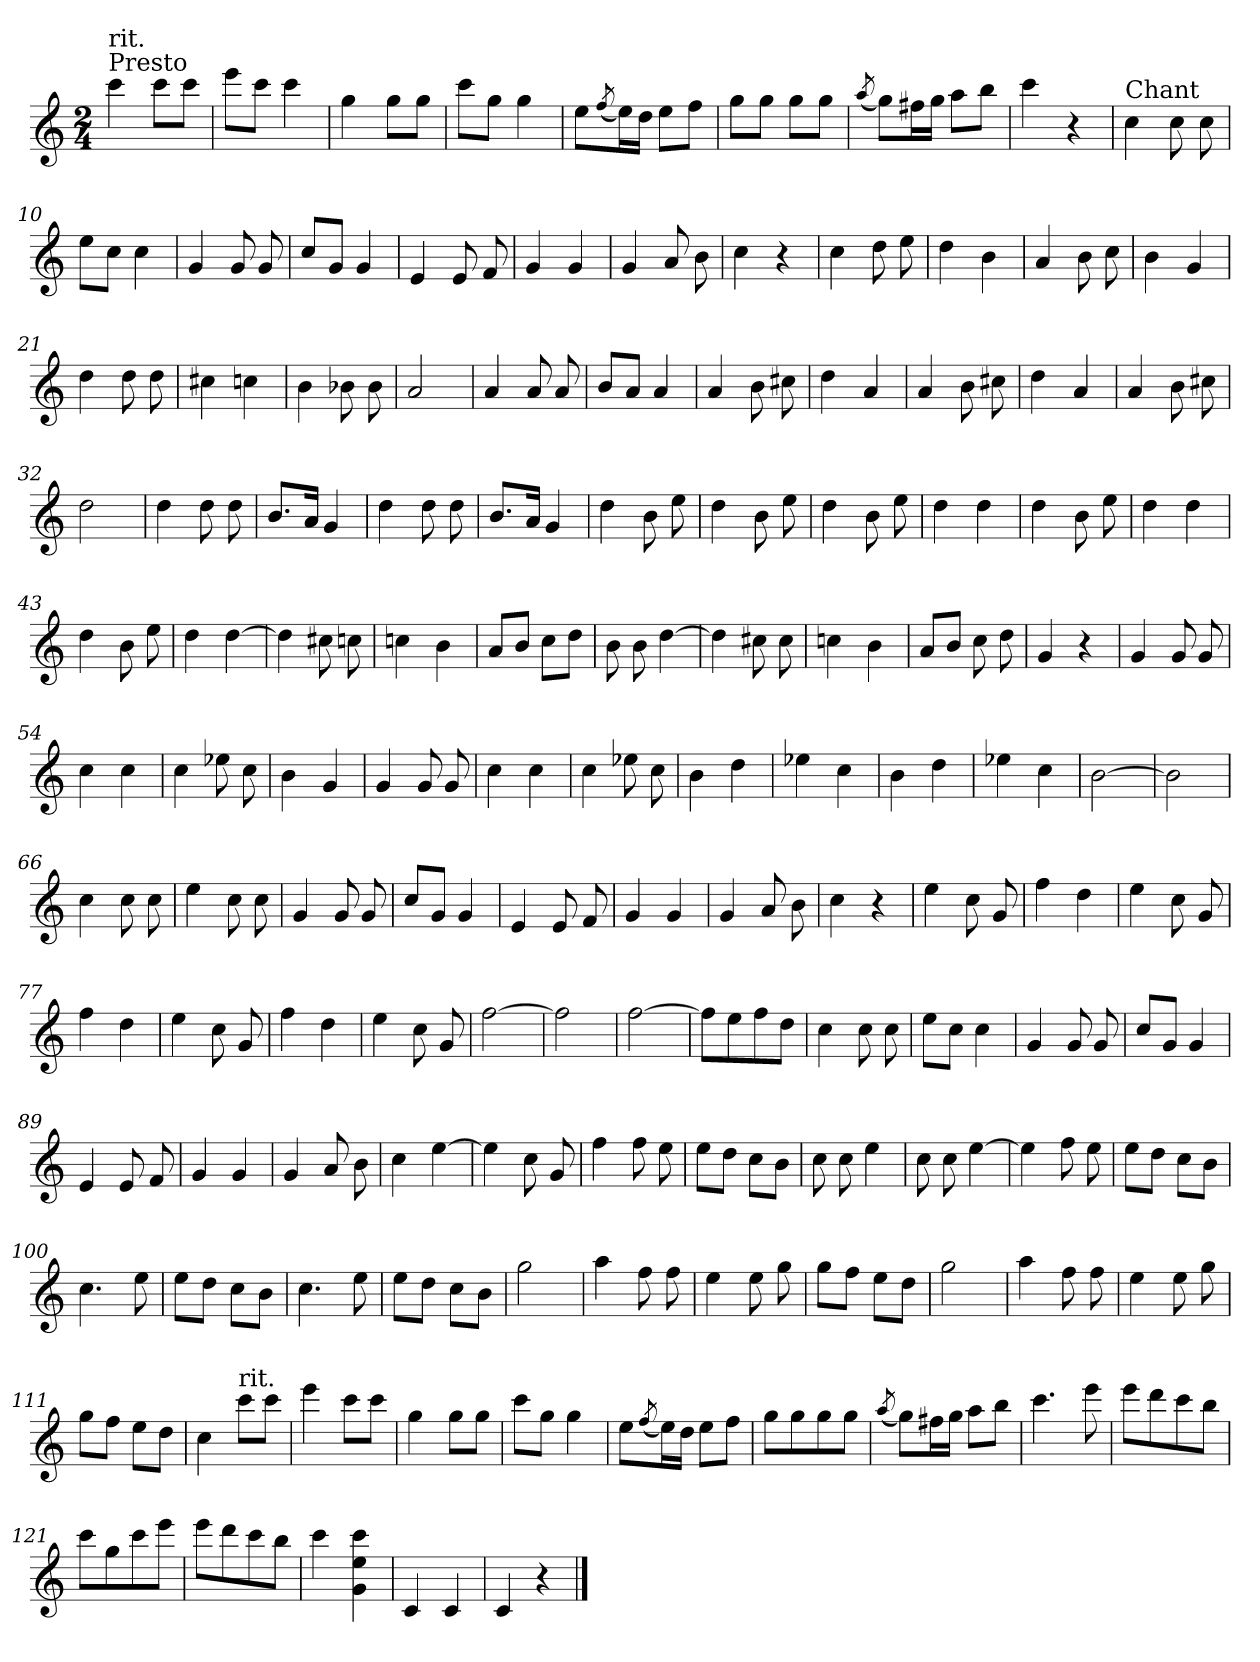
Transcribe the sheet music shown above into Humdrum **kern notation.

**kern
*part1
*staff1
*clefG2
*k[]
*C:
*M2/4
=1
!LO:TX:a:t=Presto
!LO:TX:a:t=rit.
4ccc\
8ccc\L
8ccc\J
=2
8eee\L
8ccc\J
4ccc\
=3
4gg\
8gg\L
8gg\J
=4
8ccc\L
8gg\J
4gg\
=5
8ee\L
(<8qff/
16ee\L)
16dd\JJ
8ee\L
8ff\J
=6
8gg\L
8gg\J
8gg\L
8gg\J
=7
(<8qaa/
8gg\L)
16ff#X\L
16gg\JJ
8aa\L
8bb\J
=8
4ccc\
4r
!!LO:LB:g=z
=9
!LO:TX:a:t=Chant
4cc\
8cc\
8cc\
=10
8ee\L
8cc\J
4cc\
=11
4g/
8g/
8g/
=12
8cc/L
8g/J
4g/
=13
4e/
8e/
8f/
=14
4g/
4g/
=15
4g/
8a/
8b\
=16
4cc\
4r
=17
4cc\
8dd\
8ee\
=18
4dd\
4b\
!!LO:LB:g=z
=19
4a/
8b\
8cc\
=20
4b\
4g/
=21
4dd\
8dd\
8dd\
=22
4cc#X\
4ccn\
=23
4b\
8b-X\
8b-\
=24
2a/
=25
4a/
8a/
8a/
=26
8b/L
8a/J
4a/
=27
4a/
8b\
8cc#X\
=28
4dd\
4a/
=29
4a/
8b\
8cc#X\
!!LO:LB:g=z
=30
4dd\
4a/
=31
4a/
8b\
8cc#X\
=32
2dd\
=33
4dd\
8dd\
8dd\
=34
8.b/L
16a/Jk
4g/
=35
4dd\
8dd\
8dd\
=36
8.b/L
16a/Jk
4g/
=37
4dd\
8b\
8ee\
=38
4dd\
8b\
8ee\
=39
4dd\
8b\
8ee\
=40
4dd\
4dd\
!!LO:LB:g=z
=41
4dd\
8b\
8ee\
=42
4dd\
4dd\
=43
4dd\
8b\
8ee\
=44
4dd\
[4dd\
=45
4dd\]
8cc#X\
8ccn\
=46
4ccn\
4b\
=47
8a/L
8b/J
8cc\L
8dd\J
=48
8b\
8b\
[4dd\
=49
4dd\]
8cc#X\
8cc#\
=50
4ccn\
4b\
!!LO:LB:g=z
=51
8a/L
8b/J
8cc\
8dd\
=52
4g/
4r
=53
4g/
8g/
8g/
=54
4cc\
4cc\
=55
4cc\
8ee-X\
8cc\
=56
4b\
4g/
=57
4g/
8g/
8g/
=58
4cc\
4cc\
=59
4cc\
8ee-X\
8cc\
=60
4b\
4dd\
=61
4ee-X\
4cc\
!!LO:LB:g=z
=62
4b\
4dd\
=63
4ee-X\
4cc\
=64
[2b\
=65
2b\]
=66
4cc\
8cc\
8cc\
=67
4ee\
8cc\
8cc\
=68
4g/
8g/
8g/
=69
8cc/L
8g/J
4g/
=70
4e/
8e/
8f/
=71
4g/
4g/
=72
4g/
8a/
8b\
!!LO:LB:g=z
=73
4cc\
4r
=74
4ee\
8cc\
8g/
=75
4ff\
4dd\
=76
4ee\
8cc\
8g/
=77
4ff\
4dd\
=78
4ee\
8cc\
8g/
=79
4ff\
4dd\
=80
4ee\
8cc\
8g/
=81
[2ff\
=82
2ff\]
=83
[2ff\
!!LO:PB:g=z
=84
8ff\L]
8ee\
8ff\
8dd\J
=85
4cc\
8cc\
8cc\
=86
8ee\L
8cc\J
4cc\
=87
4g/
8g/
8g/
=88
8cc/L
8g/J
4g/
=89
4e/
8e/
8f/
=90
4g/
4g/
=91
4g/
8a/
8b\
=92
4cc\
[4ee\
=93
4ee\]
8cc\
8g/
!!LO:LB:g=z
=94
4ff\
8ff\
8ee\
=95
8ee\L
8dd\J
8cc\L
8b\J
=96
8cc\
8cc\
4ee\
=97
8cc\
8cc\
[4ee\
=98
4ee\]
8ff\
8ee\
=99
8ee\L
8dd\J
8cc\L
8b\J
=100
4.cc\
8ee\
=101
8ee\L
8dd\J
8cc\L
8b\J
=102
4.cc\
8ee\
=103
8ee\L
8dd\J
8cc\L
8b\J
=104
2gg\
!!LO:LB:g=z
=105
4aa\
8ff\
8ff\
=106
4ee\
8ee\
8gg\
=107
8gg\L
8ff\J
8ee\L
8dd\J
=108
2gg\
=109
4aa\
8ff\
8ff\
=110
4ee\
8ee\
8gg\
=111
8gg\L
8ff\J
8ee\L
8dd\J
=112
4cc\
!LO:TX:a:t=rit.
8ccc\L
8ccc\J
=113
4eee\
8ccc\L
8ccc\J
=114
4gg\
8gg\L
8gg\J
!!LO:LB:g=z
=115
8ccc\L
8gg\J
4gg\
=116
8ee\L
(<8qff/
16ee\L)
16dd\JJ
8ee\L
8ff\J
=117
8gg\L
8gg\
8gg\
8gg\J
=118
(<8qaa/
8gg\L)
16ff#X\L
16gg\JJ
8aa\L
8bb\J
=119
4.ccc\
8eee\
=120
8eee\L
8ddd\
8ccc\
8bb\J
=121
8ccc\L
8gg\
8ccc\
8eee\J
=122
8eee\L
8ddd\
8ccc\
8bb\J
=123
4ccc\
4g\ 4ee\ 4ccc\
!!LO:LB:g=z
=124
4c/
4c/
=125
4c/
4r
==
*-
